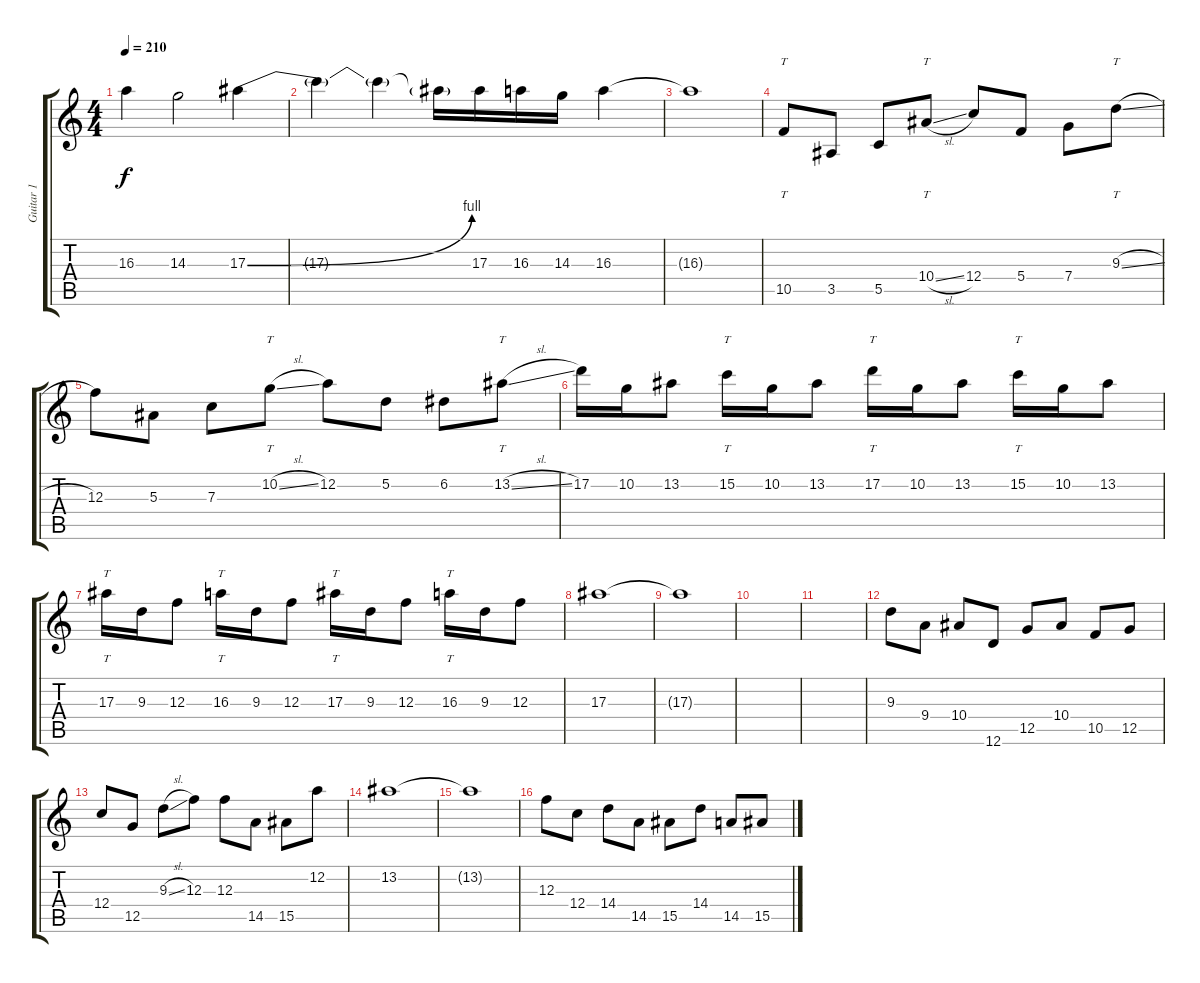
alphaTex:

\track ("Guitar 1" "Guitar 1") {instrument distortionguitar}
\staff {score tabs}
\tuning (D4 A3 F3 C3 G2 D2) {hide}
\ts (4 4)
\tempo 210
\clef g2
\ks c
16.3{t}.4{dy f} 14.3.2 17.3{be (bend 0 0 60 4)}.4 |
17.3{t}.4 17.3{t}.4 17.3{t}.16 17.3.16 16.3.16 14.3.16 16.3.4 |
16.3{t}.1 |
10.5.8{tt} 3.5.8 5.5.8 10.4{sl}.8{tt} 12.4.8 5.4.8 7.4.8 9.3{sl}.8{tt} |
12.3.8 5.3.8 7.3.8 10.2{sl}.8{tt} 12.2.8 5.2.8 6.2.8 13.2{sl}.8{tt} |
17.2.16 10.2.16 13.2.8 15.2.16{tt} 10.2.16 13.2.8 17.2.16{tt} 10.2.16 13.2.8 15.2.16{tt} 10.2.16 13.2.8 |
17.3.16{tt} 9.3.16 12.3.8 16.3.16{tt} 9.3.16 12.3.8 17.3.16{tt} 9.3.16 12.3.8 16.3.16{tt} 9.3.16 12.3.8 |
17.3.1 |
17.3{t}.1 |
|
|
9.3.8 9.4.8 10.4.8 12.6.8 12.5.8 10.4.8 10.5.8 12.5.8 |
12.4.8 12.5.8 9.3{sl}.8 12.3.8 12.3.8 14.5.8 15.5.8 12.2.8 |
13.2.1 |
13.2{t}.1 |
12.3.8 12.4.8 14.4.8 14.5.8 15.5.8 14.4.8 14.5.8 15.5.8
